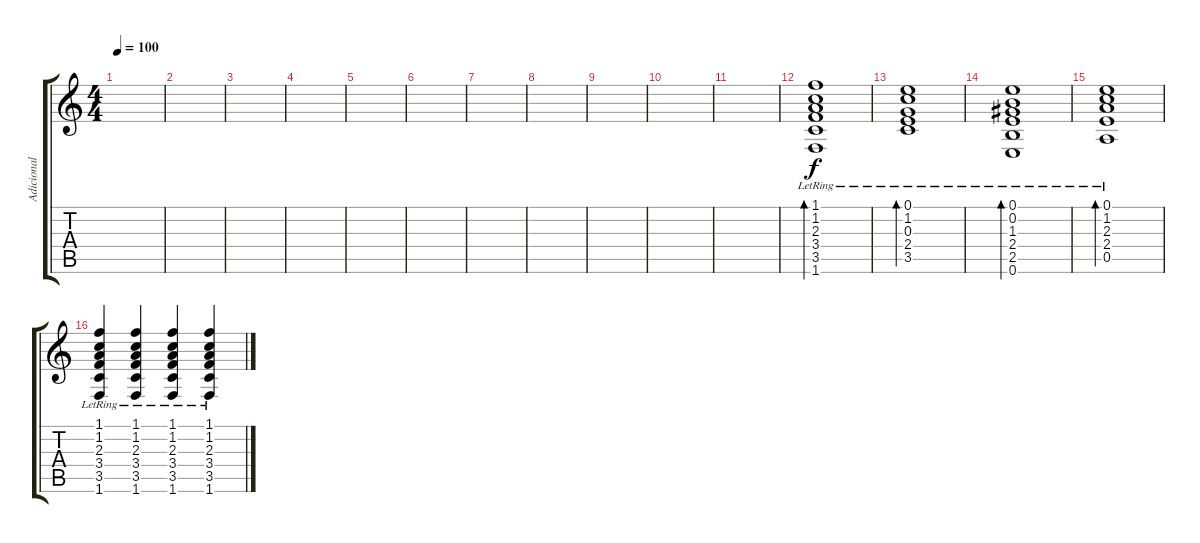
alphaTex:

\track ("Adicional" "Adicional") {instrument acousticguitarsteel}
\staff {score tabs}
\tuning (E4 B3 G3 D3 A2 E2) {hide}
\ts (4 4)
\tempo 100
\clef g2
\ks c
|
|
|
|
|
|
|
|
|
|
|
(1.1{lr} 1.2{lr} 2.3{lr} 3.4{lr} 3.5{lr} 1.6{lr}).1{bd 60} |
(0.1{lr} 1.2{lr} 0.3{lr} 2.4{lr} 3.5{lr}).1{bd 60} |
(0.1{lr} 0.2{lr} 1.3{lr} 2.4{lr} 2.5{lr} 0.6{lr}).1{bd 60} |
(0.1{lr} 1.2{lr} 2.3{lr} 2.4{lr} 0.5{lr}).1{bd 60} |
(1.1{lr} 1.2{lr} 2.3{lr} 3.4{lr} 3.5{lr} 1.6{lr}).4 (1.1{lr} 1.2{lr} 2.3{lr} 3.4{lr} 3.5{lr} 1.6{lr}).4 (1.1{lr} 1.2{lr} 2.3{lr} 3.4{lr} 3.5{lr} 1.6{lr}).4 (1.1{lr} 1.2{lr} 2.3{lr} 3.4{lr} 3.5{lr} 1.6{lr}).4
